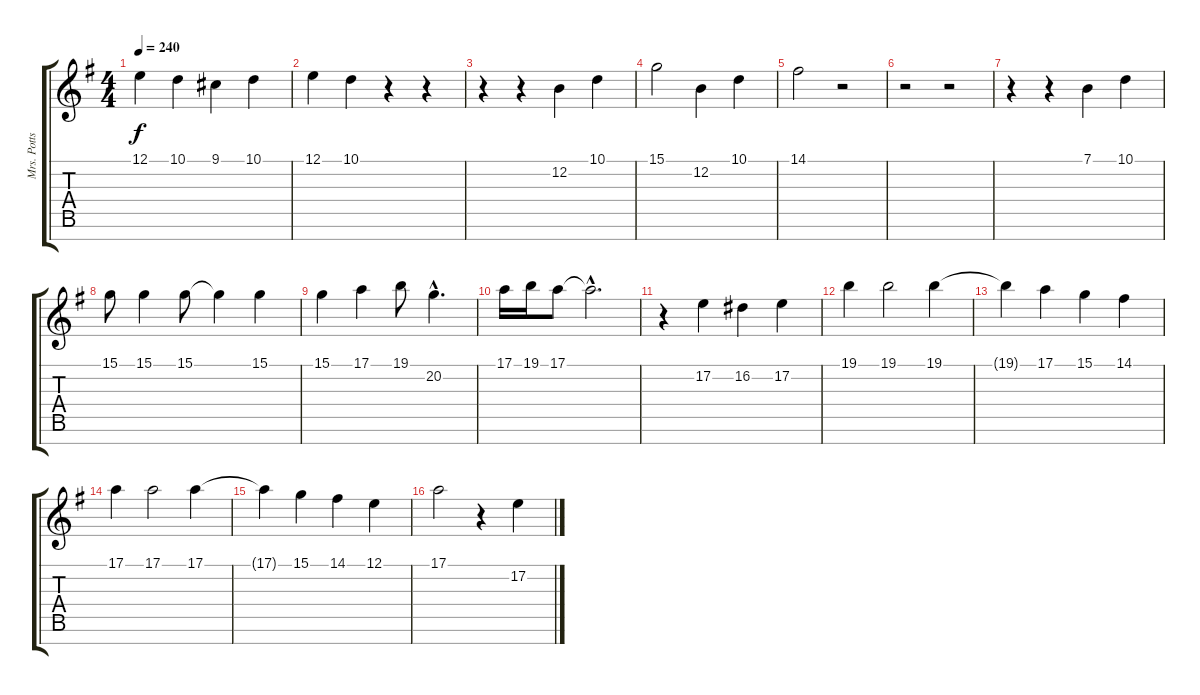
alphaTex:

\track ("Mrs. Potts" "Mrs. Potts") {instrument flute}
\staff {score tabs}
\tuning (E4 B3 G3 D3 A2 E2 B1) {hide}
\ts (4 4)
\tempo 240
\clef g2
\ks g
12.1.4{dy f} 10.1.4 9.1.4 10.1.4 |
12.1.4 10.1.4 r.4 r.4 |
r.4 r.4 12.2.4 10.1.4 |
15.1.2 12.2.4 10.1.4 |
14.1.2 r.2 |
r.2 r.2 |
r.4 r.4 7.1.4 10.1.4 |
15.1.8 15.1.4 15.1.8 15.1{t}.4 15.1.4 |
15.1.4 17.1.4 19.1.8 20.2{hac}.4{d} |
17.1.16 19.1.16 17.1.8 17.1{hac t}.2{d} |
r.4 17.2.4 16.2.4 17.2.4 |
19.1.4 19.1.2 19.1.4 |
19.1{t}.4 17.1.4 15.1.4 14.1.4 |
17.1.4 17.1.2 17.1.4 |
17.1{t}.4 15.1.4 14.1.4 12.1.4 |
17.1.2 r.4 17.2.4
